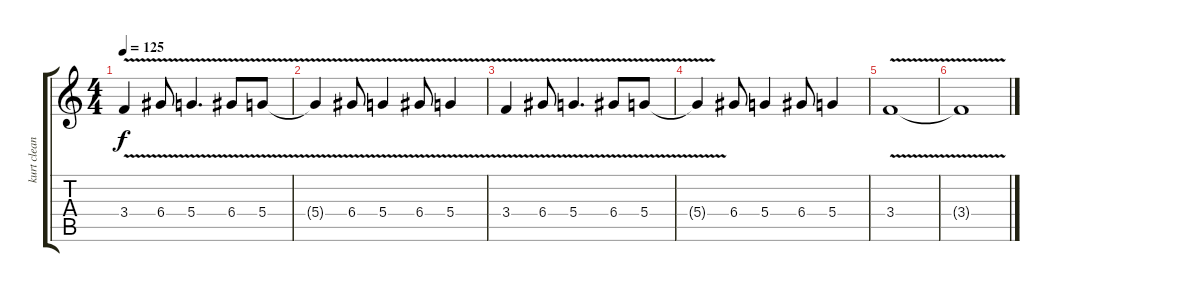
\track ("kurt clean" "kurt clean") {instrument electricguitarclean}
\staff {score tabs}
\tuning (E4 B3 G3 D3 A2 E2) {hide}
\ts (4 4)
\tempo 125
\clef g2
\ks c
3.4{v}.4{dy f balance 8} 6.4{v}.8{balance 13} 5.4{v}.4{d} 6.4{v}.8{balance 3} 5.4{v}.8 |
5.4{v t}.4 6.4{v}.8{balance 14} 5.4{v}.4 6.4{v}.8{balance 3} 5.4{v}.4 |
3.4{v}.4{balance 8} 6.4{v}.8{balance 13} 5.4{v}.4{d} 6.4{v}.8{balance 3} 5.4{v}.8 |
5.4{t}.4 6.4.8{balance 13} 5.4.4 6.4.8{balance 3} 5.4.4 |
3.4{v}.1{volume 16 balance 8} |
3.4{t}.1
